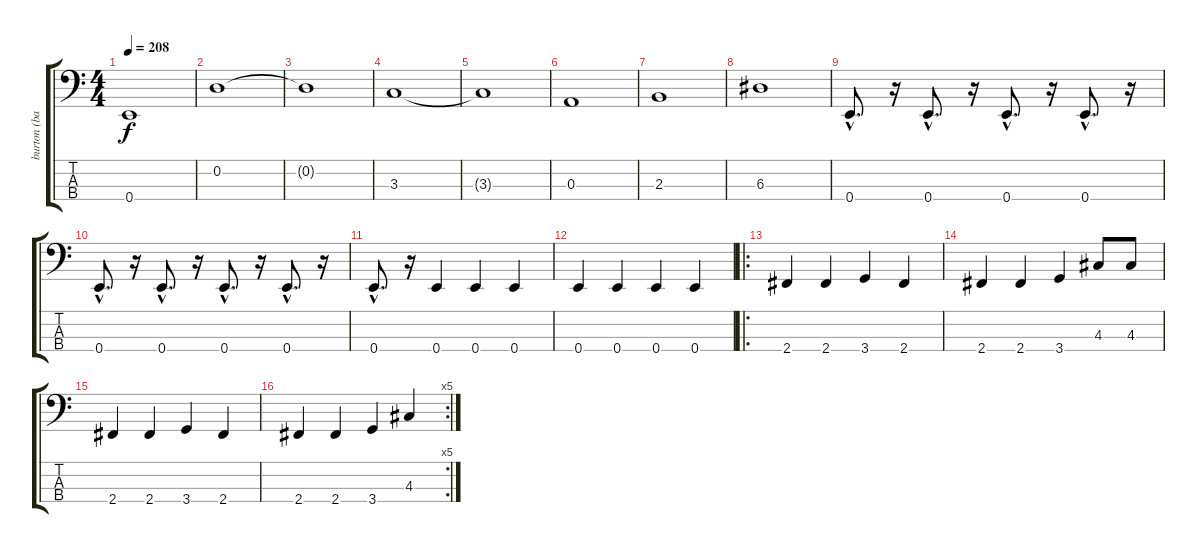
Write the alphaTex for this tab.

\track ("burton (bass)" "burton (ba") {instrument electricbassfinger}
\staff {score tabs}
\tuning (G2 D2 A1 E1) {hide}
\ts (4 4)
\tempo 208
\clef f4
\ks c
0.4.1{dy f} |
0.2.1 |
0.2{t}.1 |
3.3.1 |
3.3{t}.1 |
0.3.1 |
2.3.1 |
6.3.1 |
0.4{hac}.8{d} r.16 0.4{hac}.8{d} r.16 0.4{hac}.8{d} r.16 0.4{hac}.8{d} r.16 |
0.4{hac}.8{d} r.16 0.4{hac}.8{d} r.16 0.4{hac}.8{d} r.16 0.4{hac}.8{d} r.16 |
0.4{hac}.8{d} r.16 0.4.4 0.4.4 0.4.4 |
0.4.4 0.4.4 0.4.4 0.4.4 |
\ro
2.4.4 2.4.4 3.4.4 2.4.4 |
2.4.4 2.4.4 3.4.4 4.3.8 4.3.8 |
2.4.4 2.4.4 3.4.4 2.4.4 |
\rc 5
2.4.4 2.4.4 3.4.4 4.3.4
